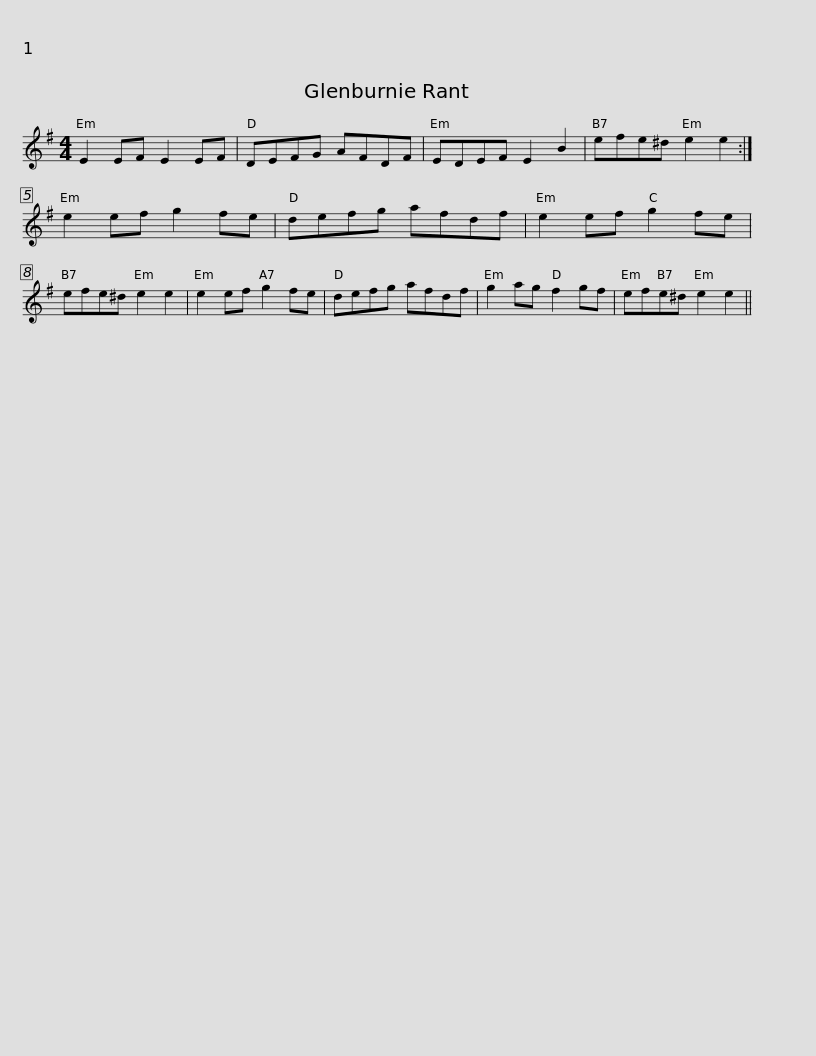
X:1
L:1/8
M:4/4
I:linebreak $
K:Emin
V:1 treble
V:1
 E2 EF E2 EF | DEFG AFDF | EDEF E2 B2 | efe^d e2 e2 :|$ e2 ef g2 fe | %5
 defg afdf | e2 ef g2 fe | efe^d e2 e2 |$ e2 ef g2 fe | defg afdf | %10
 g2 ag f2 gf | efe^d e2 e2 || %12
